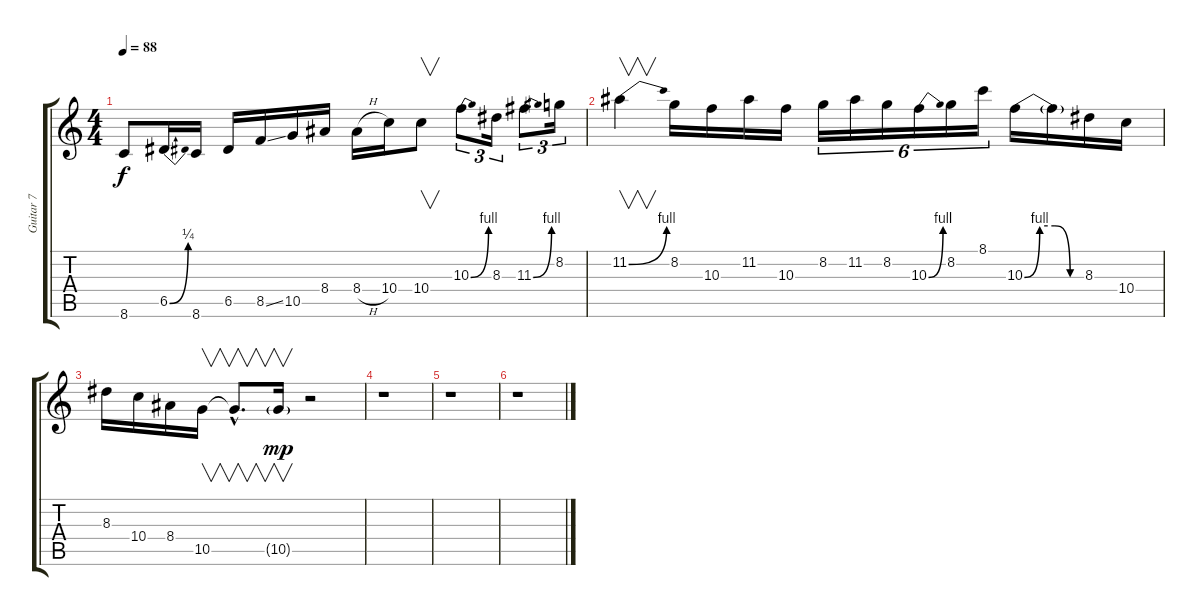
\track ("Guitar 7" "Guitar 7") {instrument distortionguitar}
\staff {score tabs}
\tuning (E4 B3 G3 D3 A2 E2) {hide}
\ts (4 4)
\tempo 88
\clef g2
\ks c
8.6.8{dy f} 6.5{be (bend 0 0 60 1)}.16 8.6.16 6.5.16 8.5{ss}.16 10.5.16 8.4.16 8.4{h}.16 10.4.16 10.4.8{v} 10.3{be (bend 0 0 60 4)}.8{tu (3 2)} 8.3.16{tu (3 2)} 11.3{be (bend 0 0 60 4)}.8{tu (3 2)} 8.2.16{tu (3 2)} |
11.2{be (bend 0 0 60 4)}.4{v} 8.2.16 10.3.16 11.2.16 10.3.16 8.2.16{tu (6 4)} 11.2.16{tu (6 4)} 8.2.16{tu (6 4)} 10.3{be (bend 0 0 60 4)}.16{tu (6 4)} 8.2.16{tu (6 4)} 8.1.16{tu (6 4)} 10.3{be (custom 0 0 15 4 30 4 45 0 60 0)}.16 10.3{t}.16 8.3.16 10.4.16 |
8.3.16 10.4.16 8.4.16 10.5.16{v} 10.5{hac t}.8{v d} 10.5{g}.16{v dy mp} r.2 |
r.1 |
r.1 |
r.1
